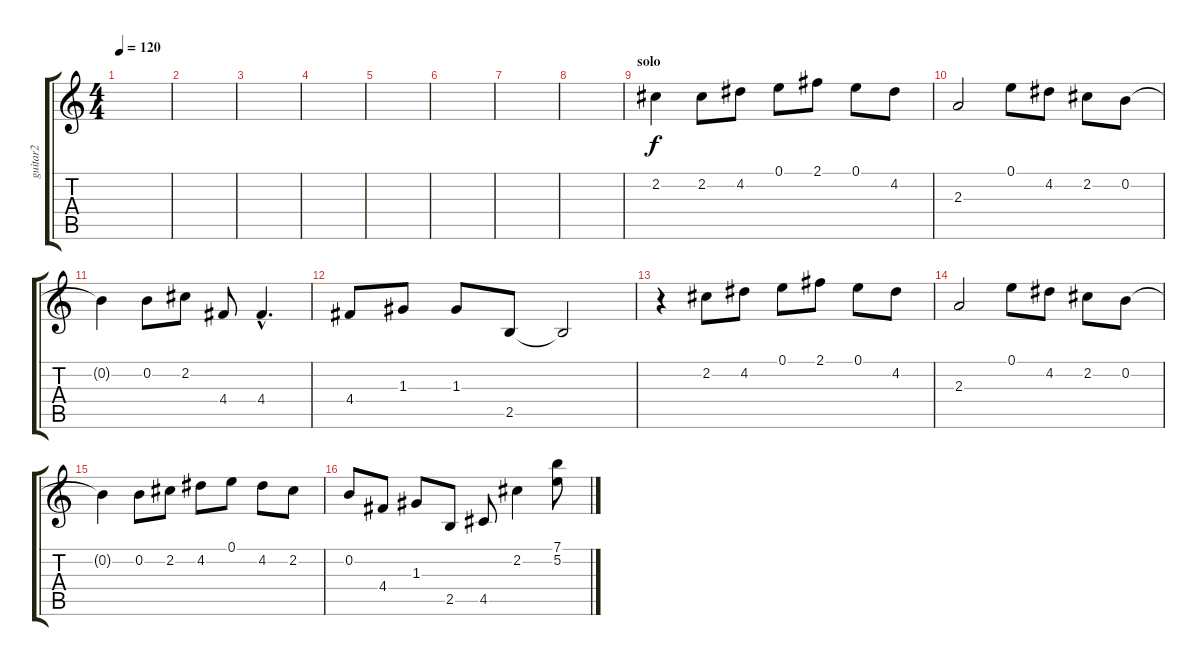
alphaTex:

\track ("guitar2" "guitar2") {instrument overdrivenguitar}
\staff {score tabs}
\tuning (E4 B3 G3 D3 A2 E2) {hide}
\ts (4 4)
\tempo 120
\clef g2
\ks c
|
|
|
|
|
|
|
|
\section ("" "solo")
2.2.4 2.2.8 4.2.8 0.1.8 2.1.8 0.1.8 4.2.8 |
2.3.2 0.1.8 4.2.8 2.2.8 0.2.8 |
0.2{t}.4 0.2.8 2.2.8 4.4.8 4.4{hac}.4{d} |
4.4.8 1.3.8 1.3.8 2.5.8 2.5{t}.2 |
r.4 2.2.8 4.2.8 0.1.8 2.1.8 0.1.8 4.2.8 |
2.3.2 0.1.8 4.2.8 2.2.8 0.2.8 |
0.2{t}.4 0.2.8 2.2.8 4.2.8 0.1.8 4.2.8 2.2.8 |
0.2.8 4.4.8 1.3.8 2.5.8 4.5.8 2.2.4 (7.1 5.2).8
